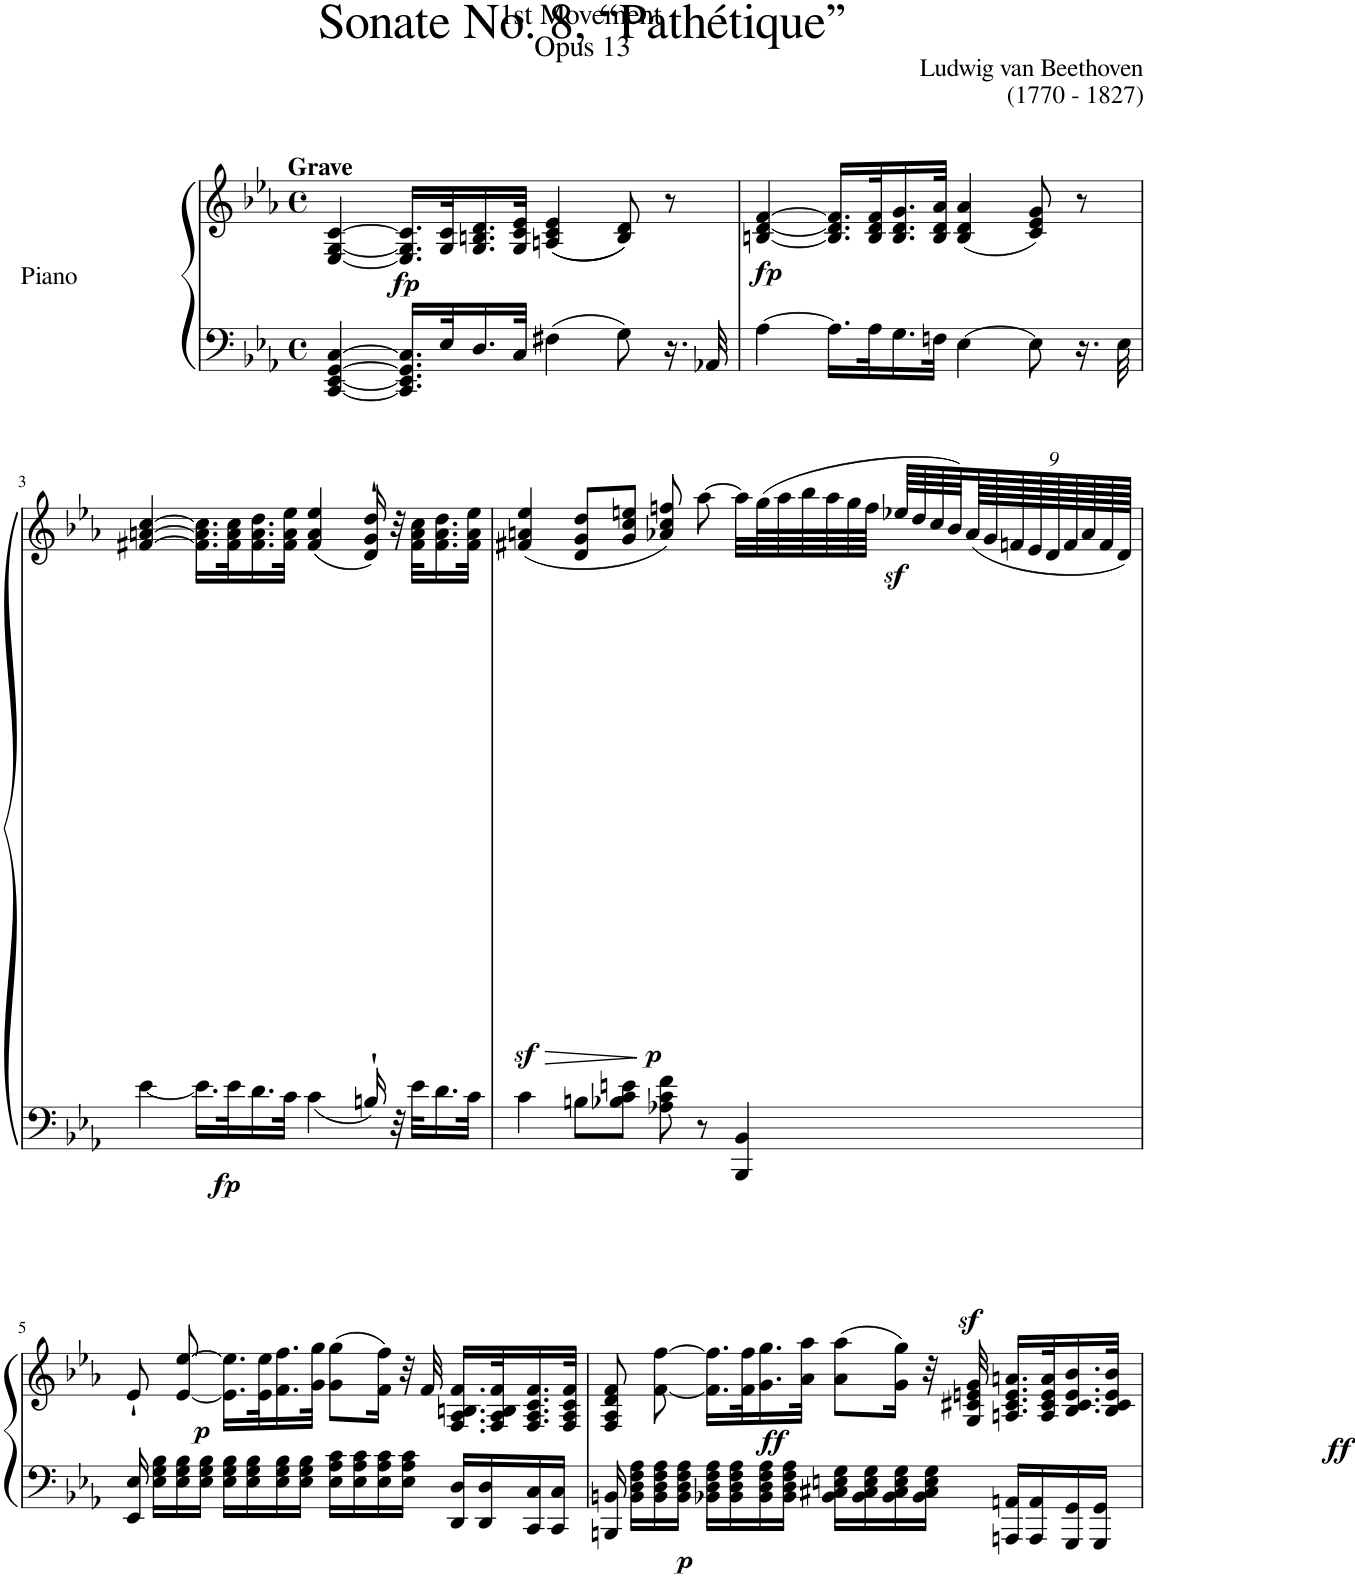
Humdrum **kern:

**kern	**kern	**dynam
*part1	*part1	*part1
*staff2	*staff1	*staff1/2
*I"Piano	*	*
*I'Pno	*	*
*clefF4	*clefG2	*
*k[b-e-a-]	*k[b-e-a-]	*
*M4/4	*M4/4	*
*met(c)	*met(c)	*
=1	=1	=1
!	!LO:TX:a:B:t=Grave	!
!	!	!LO:DY:b
[4CC/ [4EE-/ [4GG/ [4C/	[4E-/ [4G/ [4c/	fp
16.CC/] 16.EE-/] 16.GG/] 16.C/]LL	16.E-/] 16.G/] 16.c/]LL	.
32E-/K	32G/ 32c/K	.
16.D/	16.G/ 16.Bn/ 16.d/	.
32C/JJk	32G/ 32c/ 32e-/JJk	.
4F#X\	((4An/ 4c/ 4e-/	.
8G\	8B/ 8d/))	.
16.r	8r	.
32AA-X/	.	.
=2	=2	=2
!	!	!LO:DY:b
[4A-\	[4Bn/ [4d/ [4f/	fp
16.A-\LL]	16.B/] 16.d/] 16.f/]LL	.
32A-\K	32B/ 32d/ 32f/K	.
16.G\	16.B/ 16.d/ 16.g/	.
32Fn\JJk	32B/ 32d/ 32a-/JJk	.
[4E-\	(4B/ 4d/ 4a-/	.
8E-\]	8c/ 8e-/ 8g/)	.
16.r	8r	.
32E-\	.	.
!!LO:LB:g=z
=3	=3	=3
*^	*^	*
!	!	!	!	!LO:DY:b=2
8ryy	[4e-\	4ryy	[4f#X/ [4an/ [4cc/	fp
8ryy	.	.	.	.
4ryy	16.e-\LL]	4ryy	16.f#\] 16.a\] 16.cc\]LL	.
.	32e-\K	.	32f#\ 32a\ 32cc\K	.
.	16.d\	.	16.f#\ 16.a\ 16.dd\	.
.	32c\JJk	.	32f#\ 32a\ 32ee-\JJk	.
4ryy	4c\	4ryy	(4f#/ 4a/ 4ee-/	.
16ryy	16Bn'`/	16ryy	16d/'` 16g/'` 16dd/'`)	.
32r	32ryy	32r	32ryy	.
32ryy	32e-\KLL	32ryy	32f#\ 32a\ 32cc\KLL	.
8ryy	16.d\	8ryy	16.f#\ 16.a\ 16.dd\	.
.	32c\JJk	.	32f#\ 32a\ 32ee-\JJk	.
=4	=4	=4	=4	=4
!	!	!	!	!LO:HP:b
*v	*v	*	*	*
*	*v	*v	*
4c\	(4f#X/z< 4an/z< 4ee-/z<	>
!	!	!LO:DY:n=1:b
8Bn\L	8d/ 8g/ 8dd/L	] p
8B-X\ 8c\ 8en\J	8g/ 8cc/ 8een/J	.
8A-X\ 8c\ 8f\	8a-X/ 8cc/ 8ffn/)	.
8r	[8aa-z<\	.
4BBB-/z< 4BB-/z<	32aa-\LLL]	.
.	(64gg\L	.
.	64aa-\	.
.	64bb-\	.
.	64aa-\	.
.	64gg\	.
.	64ff\JJJJ	.
.	64ee-X/LLLL	.
.	64dd/	.
.	64cc/	.
.	64b-/)	.
*	*Xbrackettup	*
.	(144a-/L	.
.	144g/	.
.	144fn/	.
.	144e-/	.
.	144d/	.
.	144f/	.
.	144a-/	.
.	144f/	.
.	144d/JJJJJ)	.
!!LO:LB:g=z
=5	=5	=5
!	!	!LO:DY:b
16EE-/ 16E-/	8e-'`/	p
16E-\ 16G\ 16B-\LL	.	.
16E-\ 16G\ 16B-\	[8e-/ [8ee-/	.
16E-\ 16G\ 16B-\JJ	.	.
16E-\ 16G\ 16B-\LL	16.e-\] 16.ee-\]LL	.
16E-\ 16G\ 16B-\	.	.
.	32e-\ 32ee-\K	.
16E-\ 16G\ 16B-\	16.f\ 16.ff\	.
16E-\ 16G\ 16B-\JJ	.	.
.	32g\ 32gg\JJk	.
16E-\ 16A-\ 16c\LL	(8g\ 8gg\L	.
16E-\ 16A-\ 16c\	.	.
16E-\ 16A-\ 16c\	16f\ 16ff\Jk)	.
16E-\ 16A-\ 16c\JJ	32r	.
!	!	!LO:DY:b
.	32f/	ff
16DD/ 16D/LL	16.F/ 16.A-/ 16.Bn/ 16.f/LL	.
16DD/ 16D/	.	.
.	32F/ 32A-/ 32B/ 32f/K	.
16CC/ 16C/	16.F/ 16.A-/ 16.c/ 16.f/	.
16CC/ 16C/JJ	.	.
.	32F/ 32A-/ 32c/ 32f/JJk	.
=6	=6	=6
16BBBn/ 16BBn/	8F/ 8A-/ 8d/ 8f/	.
!	!	!LO:DY:b=2
16BB\ 16D\ 16F\ 16A-\LL	.	p
16BB\ 16D\ 16F\ 16A-\	[8f\ [8ff\	.
16BB\ 16D\ 16F\ 16A-\JJ	.	.
16BB-X\ 16D\ 16F\ 16A-\LL	16.f\] 16.ff\]LL	.
16BB-\ 16D\ 16F\ 16A-\	.	.
.	32f\ 32ff\K	.
16BB-\ 16D\ 16F\ 16A-\	16.g\ 16.gg\	.
16BB-\ 16D\ 16F\ 16A-\JJ	.	.
.	32a-\ 32aa-\JJk	.
16BB-\ 16C#X\ 16En\ 16G\LL	(8a-\ 8aa-\L	.
16BB-\ 16C#\ 16E\ 16G\	.	.
16BB-\ 16C#\ 16E\ 16G\	16g\ 16gg\Jk)	.
16BB-\ 16C#\ 16E\ 16G\JJ	32r	.
!	!	!LO:DY:b
.	32G/ 32c#X/ 32en/ 32g/	ff
16AAAn/ 16AAn/LL	16.An/ 16.c#/ 16.e/ 16.an/LL	.
16AAA/ 16AA/	.	.
.	32A/ 32c#/ 32e/ 32a/K	.
16GGG/ 16GG/	16.B-/ 16.c#/ 16.e/ 16.b-/	.
16GGG/ 16GG/JJ	.	.
.	32B-/ 32c#/ 32e/ 32b-/JJk	.
=	=	=
*-	*-	*-
